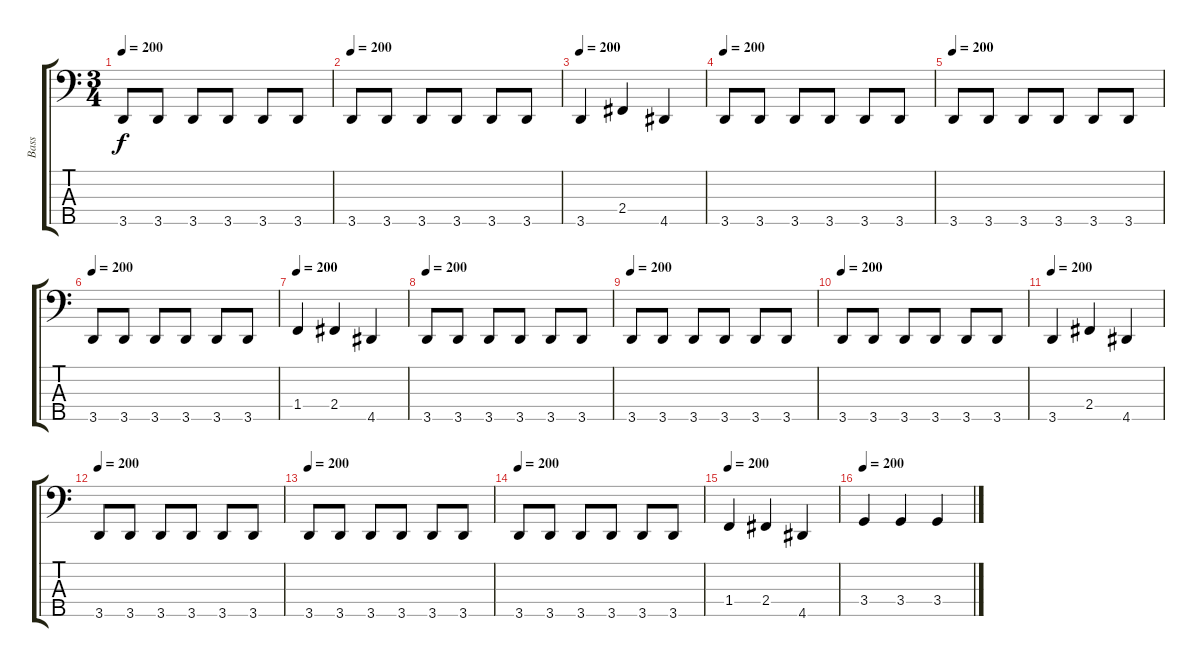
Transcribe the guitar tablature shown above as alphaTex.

\track ("Bass" "Bass") {instrument electricbasspick}
\staff {score tabs}
\tuning (G2 D2 A1 E1 B0) {hide}
\ts (3 4)
\tempo 200
\clef f4
\ks c
3.5.8{dy f} 3.5.8 3.5.8 3.5.8 3.5.8 3.5.8 |
\tempo 200
3.5.8 3.5.8 3.5.8 3.5.8 3.5.8 3.5.8 |
\tempo 200
3.5.4 2.4.4 4.5.4 |
\tempo 200
3.5.8 3.5.8 3.5.8 3.5.8 3.5.8 3.5.8 |
\tempo 200
3.5.8 3.5.8 3.5.8 3.5.8 3.5.8 3.5.8 |
\tempo 200
3.5.8 3.5.8 3.5.8 3.5.8 3.5.8 3.5.8 |
\tempo 200
1.4.4 2.4.4 4.5.4 |
\tempo 200
3.5.8 3.5.8 3.5.8 3.5.8 3.5.8 3.5.8 |
\tempo 200
3.5.8 3.5.8 3.5.8 3.5.8 3.5.8 3.5.8 |
\tempo 200
3.5.8 3.5.8 3.5.8 3.5.8 3.5.8 3.5.8 |
\tempo 200
3.5.4 2.4.4 4.5.4 |
\tempo 200
3.5.8 3.5.8 3.5.8 3.5.8 3.5.8 3.5.8 |
\tempo 200
3.5.8 3.5.8 3.5.8 3.5.8 3.5.8 3.5.8 |
\tempo 200
3.5.8 3.5.8 3.5.8 3.5.8 3.5.8 3.5.8 |
\tempo 200
1.4.4 2.4.4 4.5.4 |
\tempo 200
3.4.4 3.4.4 3.4.4
